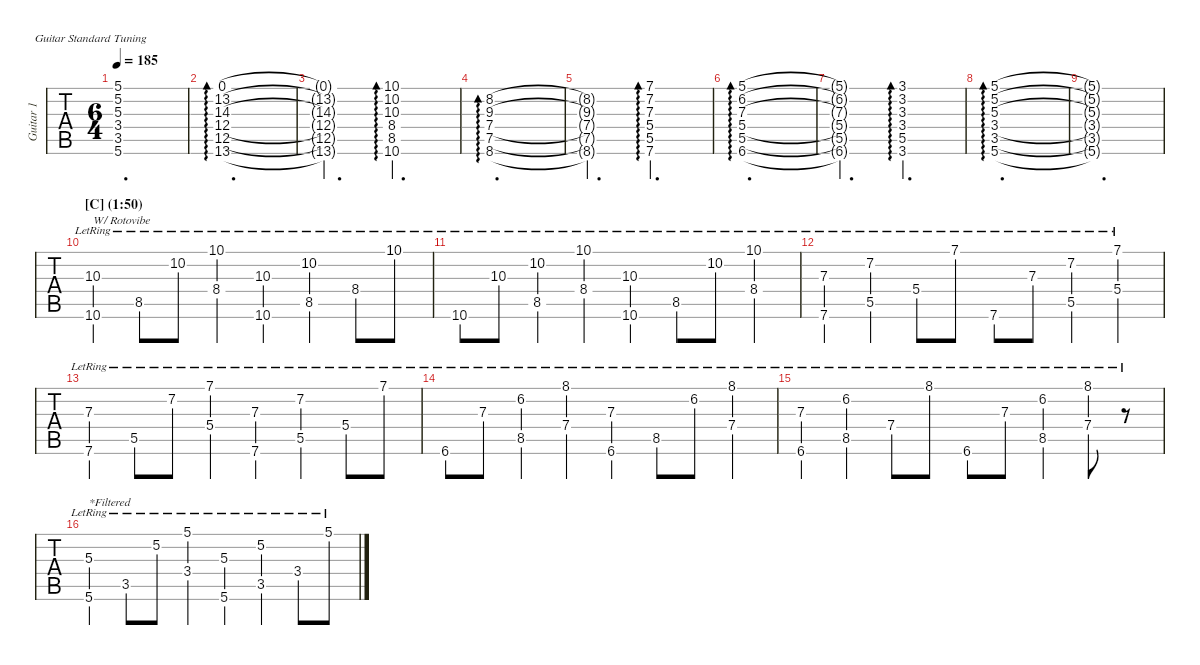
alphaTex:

\defaultSystemsLayout 4
\hideDynamics
\bracketExtendMode nobrackets
\multiTrackTrackNamePolicy allsystems
\firstSystemTrackNameMode fullname
\otherSystemsTrackNameMode fullname
\otherSystemsTrackNameOrientation horizontal
\track ("Guitar 1" "Guitar 1") {instrument overdrivenguitar}
\staff {tabs}
\tuning (E4 B3 G3 D3 A2 E2)
\ts (6 4)
\scale
0.999336
\tempo 185
\accidentals auto
\clef g2
\ottava regular
\simile none
\ks c
(5.6{t} 5.3{t} 5.2{t} 3.5{t} 5.1{t} 3.4{t}).1{d dy mf} |
\scale
0.998574 (13.6 12.5 0.1 13.2 12.4 14.3).1{d ad 0} |
\scale
1.00143 (13.6{t} 12.5{t} 0.1{t} 13.2{t} 12.4{t} 14.3{t}).2{d} (10.6 8.5 8.4{acc #} 10.2 10.1 10.3).2{d ad 0} |
\scale
1.00275 (8.2 7.4 7.5 8.6 9.3).1{d ad 0} |
\scale
0.997246 (8.2{t} 7.4{t} 7.5{t} 8.6{t} 9.3{t}).2{d} (7.6 7.2{acc #} 7.1 5.4 5.5 7.3).2{d ad 0} |
\scale
0.998574 (6.6{acc #} 6.2 5.1 5.4 5.5 7.3).1{d ad 0} |
\scale
1.00143 (6.6{t acc #} 6.2{t} 5.1{t} 5.4{t} 5.5{t} 7.3{t}).2{d} (3.6 3.3{acc #} 3.2 5.5 3.1 3.4).2{d ad 0} |
\scale
1.00101 (5.6 5.3 5.2 3.5 5.1 3.4).1{d ad 0} |
\scale
0.998992 (5.6{t} 5.3{t} 5.2{t} 3.5{t} 5.1{t} 3.4{t}).1{d} |
\section ("C" "(1:50)")
\scale
1.01035 (10.6{lr} 10.3{lr}).4{txt "W/ Rotovibe" instrument overdrivenguitar} 8.5{lr}.8 10.2{lr}.8 (8.4{lr acc #} 10.1{lr}).4 (10.6{lr} 10.3{lr}).4 (8.5{lr} 10.2{lr}).4 8.4{lr acc #}.8 10.1{lr}.8 |
\scale
0.990977 10.6{lr}.8 10.3{lr}.8 (8.5{lr} 10.2{lr}).4 (8.4{lr acc #} 10.1{lr}).4 (10.6{lr} 10.3{lr}).4 8.5{lr}.8 10.2{lr}.8 (8.4{lr acc #} 10.1{lr}).4 |
\scale
1.0077 (7.6{lr} 7.3{lr}).4 (5.5{lr} 7.2{lr acc #}).4 5.4{lr}.8 7.1{lr}.8 7.6{lr}.8 7.3{lr}.8 (5.5{lr} 7.2{lr acc #}).4 (5.4{lr} 7.1{lr}).4 |
\scale
0.990977 (7.6{lr} 7.3{lr}).4 5.5{lr}.8 7.2{lr acc #}.8 (5.4{lr} 7.1{lr}).4 (7.6{lr} 7.3{lr}).4 (5.5{lr} 7.2{lr acc #}).4 5.4{lr}.8 7.1{lr}.8 |
\scale
0.998156 6.6{lr acc #}.8 7.3{lr}.8 (8.5{lr} 6.2{lr}).4 (7.4{lr} 8.1{lr}).4 (6.6{lr acc #} 7.3{lr}).4 8.5{lr}.8 6.2{lr}.8 (7.4{lr} 8.1{lr}).4 |
\scale
0.99968 (6.6{lr acc #} 7.3{lr}).4 (8.5{lr} 6.2{lr}).4 7.4{lr}.8 8.1{lr}.8 6.6{lr acc #}.8 7.3{lr}.8 (8.5{lr} 6.2{lr}).4 (7.4{lr} 8.1{lr}).8 r.8 |
\scale
0.999679 (5.6{lr} 5.3{lr}).4{txt "*Filtered"} 3.5{lr}.8 5.2{lr}.8 (3.4{lr} 5.1{lr}).4 (5.6{lr} 5.3{lr}).4 (3.5{lr} 5.2{lr}).4 3.4{lr}.8 5.1{lr}.8
